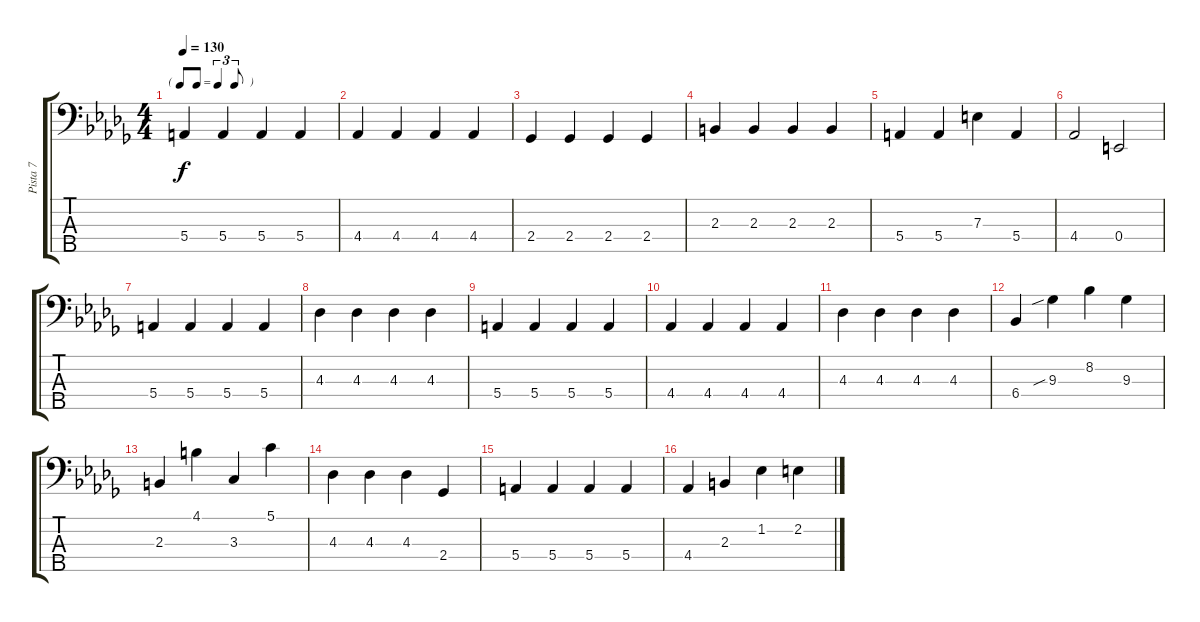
\track ("Pista 7" "Pista 7") {instrument electricbassfinger}
\staff {score tabs}
\tuning (G2 D2 A1 E1 B0) {hide}
\ts (4 4)
\tf triplet8th
\tempo 130
\clef f4
\ks db
5.4.4{dy f} 5.4.4 5.4.4 5.4.4 |
4.4.4 4.4.4 4.4.4 4.4.4 |
2.4.4 2.4.4 2.4.4 2.4.4 |
2.3.4 2.3.4 2.3.4 2.3.4 |
5.4.4 5.4.4 7.3.4 5.4.4 |
4.4.2 0.4.2 |
5.4.4 5.4.4 5.4.4 5.4.4 |
4.3.4 4.3.4 4.3.4 4.3.4 |
5.4.4 5.4.4 5.4.4 5.4.4 |
4.4.4 4.4.4 4.4.4 4.4.4 |
4.3.4 4.3.4 4.3.4 4.3.4 |
6.4.4 9.3{sib}.4 8.2.4 9.3.4 |
2.3.4 4.1.4 3.3.4 5.1.4 |
4.3.4 4.3.4 4.3.4 2.4.4 |
5.4.4 5.4.4 5.4.4 5.4.4 |
4.4.4 2.3.4 1.2.4 2.2.4
